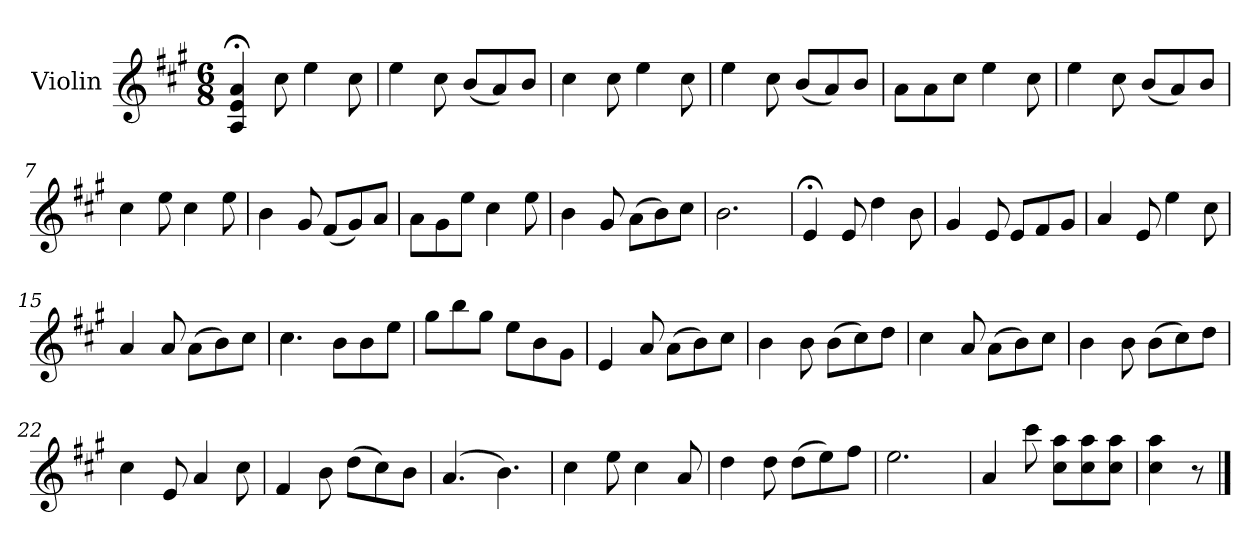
**kern
*part1
*staff1
*I"Violin
*I'Vln.
*clefG2
*k[f#c#g#]
*M6/8
=1
4A;</ 4e;</ 4a;</
8cc#\
4ee\
8cc#\
=2
4ee\
8cc#\
(<8b/L
8a/)
8b/J
=3
4cc#\
8cc#\
4ee\
8cc#\
=4
4ee\
8cc#\
(<8b/L
8a/)
8b/J
=5
8a\L
8a\
8cc#\J
4ee\
8cc#\
=6
4ee\
8cc#\
(<8b/L
8a/)
8b/J
!!LO:LB:g=z
=7
4cc#\
8ee\
4cc#\
8ee\
=8
4b\
8g#/
(<8f#/L
8g#/)
8a/J
=9
8a\L
8g#\
8ee\J
4cc#\
8ee\
=10
4b\
8g#/
(>8a\L
8b\)
8cc#\J
=11
2.b\
=12
4e;</
8e/
4dd\
8b\
=13
4g#/
8e/
8e/L
8f#/
8g#/J
!!LO:LB:g=z
=14
4a/
8e/
4ee\
8cc#\
=15
4a/
8a/
(>8a\L
8b\)
8cc#\J
=16
4.cc#\
8b\L
8b\
8ee\J
=17
8gg#\L
8bb\
8gg#\J
8ee\L
8b\
8g#\J
=18
4e/
8a/
(>8a\L
8b\)
8cc#\J
=19
4b\
8b\
(>8b\L
8cc#\)
8dd\J
!!LO:LB:g=z
=20
4cc#\
8a/
(>8a\L
8b\)
8cc#\J
=21
4b\
8b\
(>8b\L
8cc#\)
8dd\J
=22
4cc#\
8e/
4a/
8cc#\
=23
4f#/
8b\
(>8dd\L
8cc#\)
8b\J
=24
(>4.a/
4.b\)
=25
4cc#\
8ee\
4cc#\
8a/
=26
4dd\
8dd\
(>8dd\L
8ee\)
8ff#\J
!!LO:LB:g=z
=27
2.ee\
=28
4a/
8ccc#\
8cc#\ 8aa\L
8cc#\ 8aa\
8cc#\ 8aa\J
=29
4cc#\ 4aa\
8r
==
*-
